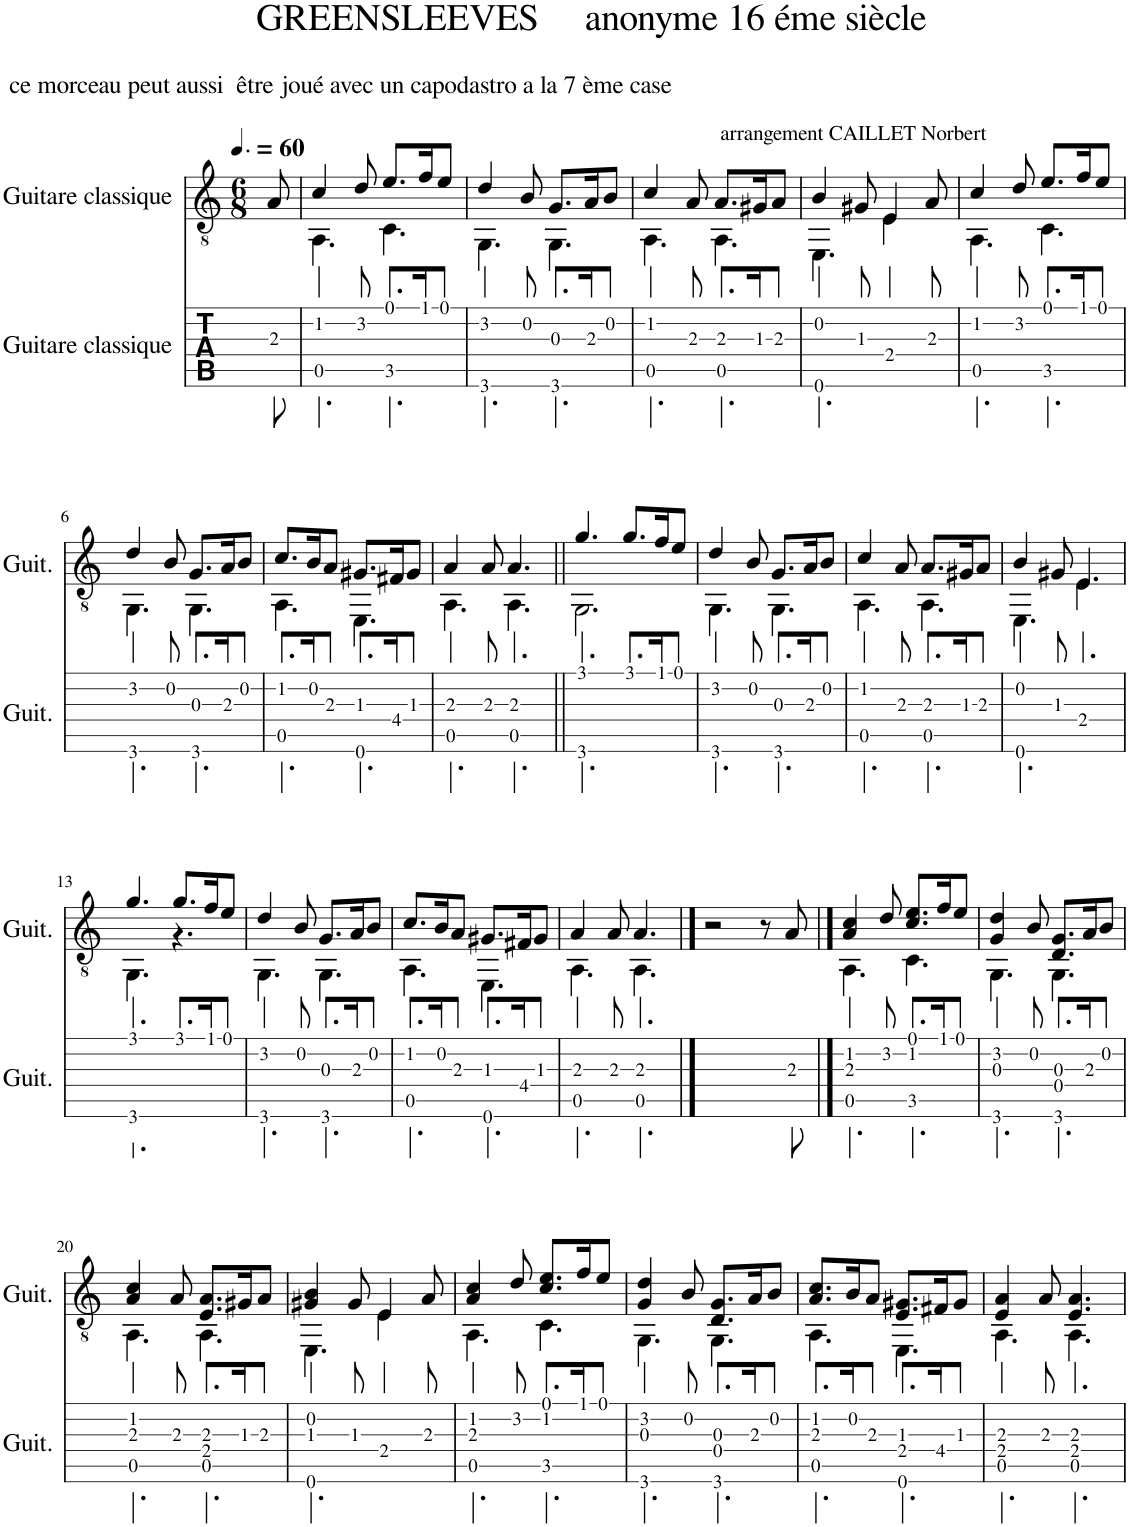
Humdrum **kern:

**kern	**kern
*part2	*part1
*staff2	*staff1
*I"Guitare classique	*I"Guitare classique
*I'Guit.	*I'Guit.
*stria6	*
*	*clefGv2
*k[]	*k[]
*M6/8	*M6/8
*MM90	*MM90
=	=
8A\	8A/
=1	=1
*^	*^
4c/	4.AA\	4c/	4.AA\
8d/	.	8d/	.
8.e/L	4.C\	8.e/L	4.C\
16f/K	.	16f/K	.
8e/J	.	8e/J	.
=2	=2	=2	=2
4d/	4.GG\	4d/	4.GG\
8B/	.	8B/	.
8.G/L	4.GG\	8.G/L	4.GG\
16A/K	.	16A/K	.
8B/J	.	8B/J	.
=3	=3	=3	=3
4c/	4.AA\	4c/	4.AA\
8A/	.	8A/	.
8.A/L	4.AA\	8.A/L	4.AA\
16G#X/K	.	16G#X/K	.
8A/J	.	8A/J	.
=4	=4	=4	=4
!	!	!LO:TX:a:t=arrangement CAILLET Norbert	!
4B/	4.EE\	4B/	4.EE\
8G#X/	.	8G#X/	.
4E/	4r	4E/	4E\
8A/	8ryy	8A/	8ryy
=5	=5	=5	=5
4c/	4.AA\	4c/	4.AA\
8d/	.	8d/	.
8.e/L	4.C\	8.e/L	4.C\
16f/K	.	16f/K	.
8e/J	.	8e/J	.
!!LO:LB:g=z	!!
=6	=6	=6	=6
4d/	4.GG\	4d/	4.GG\
8B/	.	8B/	.
8.G/L	4.GG\	8.G/L	4.GG\
16A/K	.	16A/K	.
8B/J	.	8B/J	.
=7	=7	=7	=7
8.c/L	4.AA\	8.c/L	4.AA\
16B/K	.	16B/K	.
8A/J	.	8A/J	.
8.G#X/L	4.EE\	8.G#X/L	4.EE\
16F#X/K	.	16F#X/K	.
8G#/J	.	8G#/J	.
=8	=8	=8	=8
4A/	4.AA\	4A/	4.AA\
8A/	.	8A/	.
4.A/	4.AA\	4.A/	4.AA\
=9||	=9||	=9||	=9||
4.g/	4.GG\	4.g/	2.GG\
8.g/L	4.r	8.g/L	.
16f/K	.	16f/K	.
8e/J	.	8e/J	.
=10	=10	=10	=10
4d/	4.GG\	4d/	4.GG\
8B/	.	8B/	.
8.G/L	4.GG\	8.G/L	4.GG\
16A/K	.	16A/K	.
8B/J	.	8B/J	.
=11	=11	=11	=11
4c/	4.AA\	4c/	4.AA\
8A/	.	8A/	.
8.A/L	4.AA\	8.A/L	4.AA\
16G#X/K	.	16G#X/K	.
8A/J	.	8A/J	.
=12	=12	=12	=12
4B/	4.EE\	4B/	4.EE\
8G#X/	.	8G#X/	.
4.E/	4.r	4.E\	4.E/
!!LO:LB:g=z	!!
=13	=13	=13	=13
4.g/	2.GG\	4.g/	4.GG\
8.g/L	.	8.g/L	4.r
16f/K	.	16f/K	.
8e/J	.	8e/J	.
=14	=14	=14	=14
4d/	4.GG\	4d/	4.GG\
8B/	.	8B/	.
8.G/L	4.GG\	8.G/L	4.GG\
16A/K	.	16A/K	.
8B/J	.	8B/J	.
=15	=15	=15	=15
8.c/L	4.AA\	8.c/L	4.AA\
16B/K	.	16B/K	.
8A/J	.	8A/J	.
8.G#X/L	4.EE\	8.G#X/L	4.EE\
16F#X/K	.	16F#X/K	.
8G#/J	.	8G#/J	.
=16	=16	=16	=16
4A/	4.AA\	4A/	4.AA\
8A/	.	8A/	.
4.A/	4.AA\	4.A/	4.AA\
*v	*v	*	*
*	*v	*v
==17	==17
2r	2r
8r	8r
8A\	8A/
==18	==18
*^	*^
4A/ 4c/	4.AA\	4A/ 4c/	4.AA\
8d/	.	8d/	.
8.c/ 8.e/L	4.C\	8.c/ 8.e/L	4.C\
16f/K	.	16f/K	.
8e/J	.	8e/J	.
=19	=19	=19	=19
4G/ 4d/	4.GG\	4G/ 4d/	4.GG\
8B/	.	8B/	.
8.D/ 8.G/L	4.GG\	8.D/ 8.G/L	4.GG\
16A/K	.	16A/K	.
8B/J	.	8B/J	.
!!LO:LB:g=z	!!
=20	=20	=20	=20
4A/ 4c/	4.AA\	4A/ 4c/	4.AA\
8A/	.	8A/	.
8.E/ 8.A/L	4.AA\	8.E/ 8.A/L	4.AA\
16G#X/K	.	16G#X/K	.
8A/J	.	8A/J	.
=21	=21	=21	=21
4G#X/ 4B/	4.EE\	4G#X/ 4B/	4.EE\
8G#/	.	8G#/	.
4E/	4r	4E/	4E\
8A/	8ryy	8A/	8ryy
=22	=22	=22	=22
4A/ 4c/	4.AA\	4A/ 4c/	4.AA\
8d/	.	8d/	.
8.c/ 8.e/L	4.C\	8.c/ 8.e/L	4.C\
16f/K	.	16f/K	.
8e/J	.	8e/J	.
=23	=23	=23	=23
4G/ 4d/	4.GG\	4G/ 4d/	4.GG\
8B/	.	8B/	.
8.D/ 8.G/L	4.GG\	8.D/ 8.G/L	4.GG\
16A/K	.	16A/K	.
8B/J	.	8B/J	.
=24	=24	=24	=24
8.A/ 8.c/L	4.AA\	8.A/ 8.c/L	4.AA\
16B/K	.	16B/K	.
8A/J	.	8A/J	.
8.E/ 8.G#X/L	4.EE\	8.E/ 8.G#X/L	4.EE\
16F#X/K	.	16F#X/K	.
8G#/J	.	8G#/J	.
=25	=25	=25	=25
4E/ 4A/	4.AA\	4E/ 4A/	4.AA\
8A/	.	8A/	.
4.E/ 4.A/	4.AA\	4.E/ 4.A/	4.AA\
*v	*v	*	*
*	*v	*v
=	=
*-	*-
